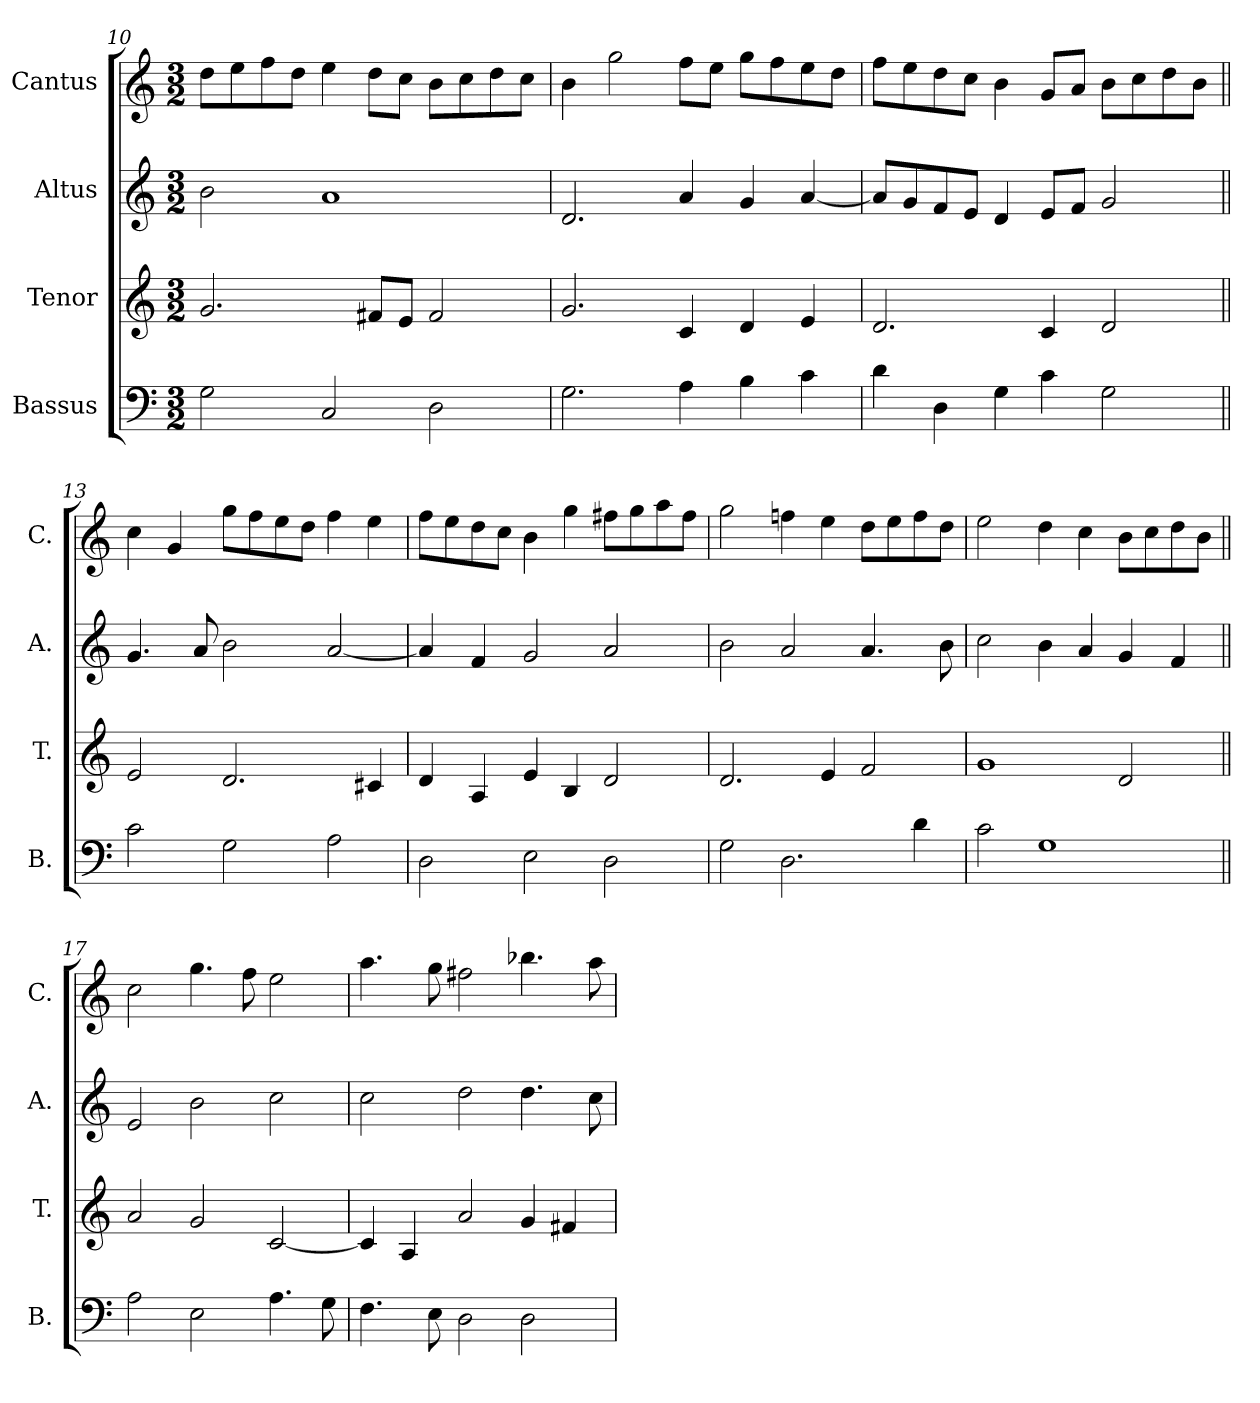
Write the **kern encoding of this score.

**kern	**kern	**kern	**kern
*part4	*part3	*part2	*part1
*staff4	*staff3	*staff2	*staff1
*I"Bassus	*I"Tenor	*I"Altus	*I"Cantus
*I'B.	*I'T.	*I'A.	*I'C.
*clefF4	*clefG2	*clefG2	*clefG2
*k[]	*k[]	*k[]	*k[]
*C:	*C:	*C:	*C:
*M3/2	*M3/2	*M3/2	*M3/2
=10	=10	=10	=10
2G\	2.g/	2b\	8dd\L
.	.	.	8ee\
.	.	.	8ff\
.	.	.	8dd\J
2C/	.	1a/	4ee\
.	8f#X/L	.	8dd\L
.	8e/J	.	8cc\J
2D\	2f#/	.	8b\L
.	.	.	8cc\
.	.	.	8dd\
.	.	.	8cc\J
=11	=11	=11	=11
2.G\	2.g/	2.d/	4b\
.	.	.	2gg\
4A\	4c/	4a/	8ff\L
.	.	.	8ee\J
4B\	4d/	4g/	8gg\L
.	.	.	8ff\
4c\	4e/	[4a/	8ee\
.	.	.	8dd\J
=12	=12	=12	=12
4d\	2.d/	8a/L]	8ff\L
.	.	8g/	8ee\
4D\	.	8f/	8dd\
.	.	8e/J	8cc\J
4G\	.	4d/	4b\
4c\	4c/	8e/L	8g/L
.	.	8f/J	8a/J
2G\	2d/	2g/	8b\L
.	.	.	8cc\
.	.	.	8dd\
.	.	.	8b\J
=13||	=13||	=13||	=13||
2c\	2e/	4.g/	4cc\
.	.	.	4g/
.	.	8a/	.
2G\	2.d/	2b\	8gg\L
.	.	.	8ff\
.	.	.	8ee\
.	.	.	8dd\J
2A\	.	[2a/	4ff\
.	4c#X/	.	4ee\
!!LO:LB:g=z
=14	=14	=14	=14
2D\	4d/	4a/]	8ff\L
.	.	.	8ee\
.	4A/	4f/	8dd\
.	.	.	8cc\J
2E\	4e/	2g/	4b\
.	4B/	.	4gg\
2D\	2d/	2a/	8ff#X\L
.	.	.	8gg\
.	.	.	8aa\
.	.	.	8ff#\J
=15	=15	=15	=15
2G\	2.d/	2b\	2gg\
2.D\	.	2a/	4ffn\
.	4e/	.	4ee\
.	2f/	4.a/	8dd\L
.	.	.	8ee\
4d\	.	.	8ff\
.	.	8b\	8dd\J
=16	=16	=16	=16
2c\	1g/	2cc\	2ee\
1G\	.	4b\	4dd\
.	.	4a/	4cc\
.	2d/	4g/	8b\L
.	.	.	8cc\
.	.	4f/	8dd\
.	.	.	8b\J
=17||	=17||	=17||	=17||
2A\	2a/	2e/	2cc\
2E\	2g/	2b\	4.gg\
.	.	.	8ff\
4.A\	[2c/	2cc\	2ee\
8G\	.	.	.
=18	=18	=18	=18
4.F\	4c/]	2cc\	4.aa\
.	4A/	.	.
8E\	.	.	8gg\
2D\	2a/	2dd\	2ff#X\
2D\	4g/	4.dd\	4.bb-X\
.	4f#X/	.	.
.	.	8cc\	8aa\
=	=	=	=
*-	*-	*-	*-
